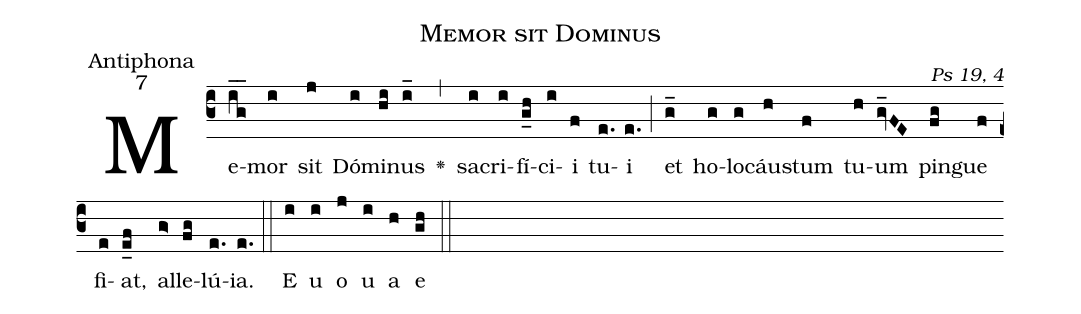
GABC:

name:Memor sit Dominus;
office-part:Antiphona;
mode:7;
commentary:Ps 19, 4;
%%
(c3)Me(ig__)mor(i) sit(j) Dó(i)mi(hi)nus(i_) <v>\greheightstar</v>(,)
sa(i)cri(i)fí(g_h)ci(i)i(f) tu(e.)i(e.) (;)
et(g_) ho(g)lo(g)cáu(h)stum(f) tu(h)um(gv_FE) pin(fg)gue(f) fi(e)at,(e_f)
al(g>)le(fg)lú(e.)ia.(e.) (::)

E(i) u(i) o(j) u(i) a(h) e(gh) (::)
